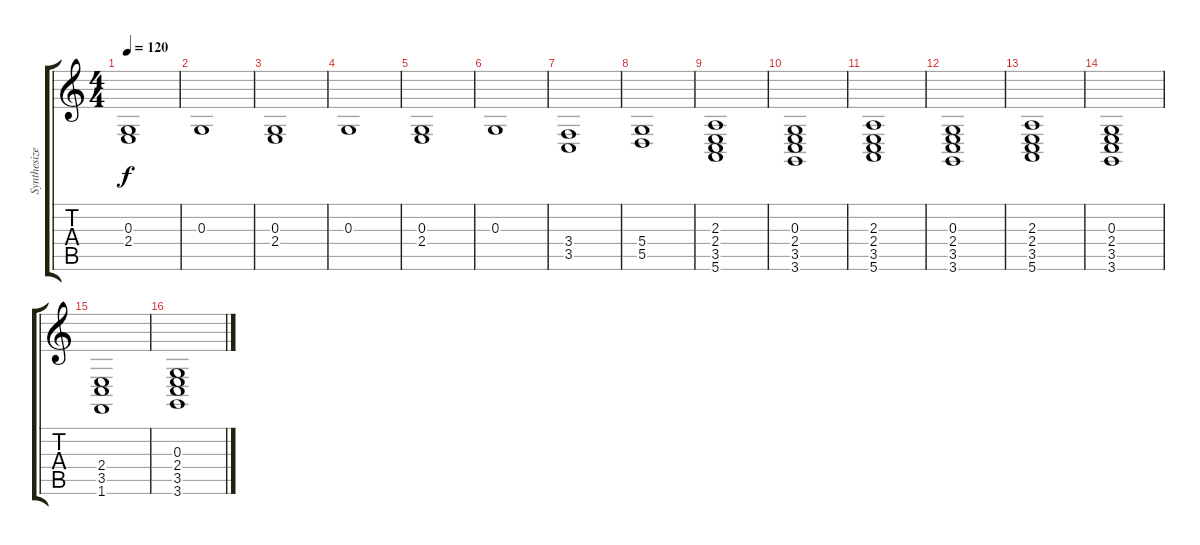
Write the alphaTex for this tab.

\track ("Synthesizer" "Synthesize") {instrument synthvoice}
\staff {score tabs}
\tuning (E4 B3 G3 D3 A2 E2) {hide}
\ts (4 4)
\tempo 120
\clef g2
\ks c
(0.3 2.4).1{dy f} |
0.3.1 |
(0.3 2.4).1 |
0.3.1 |
(0.3 2.4).1 |
0.3.1 |
(3.4 3.5).1 |
(5.4 5.5).1 |
(2.3 2.4 3.5 5.6).1 |
(0.3 2.4 3.5 3.6).1 |
(2.3 2.4 3.5 5.6).1 |
(0.3 2.4 3.5 3.6).1 |
(2.3 2.4 3.5 5.6).1 |
(0.3 2.4 3.5 3.6).1 |
(2.4 3.5 1.6).1 |
(0.3 2.4 3.5 3.6).1
